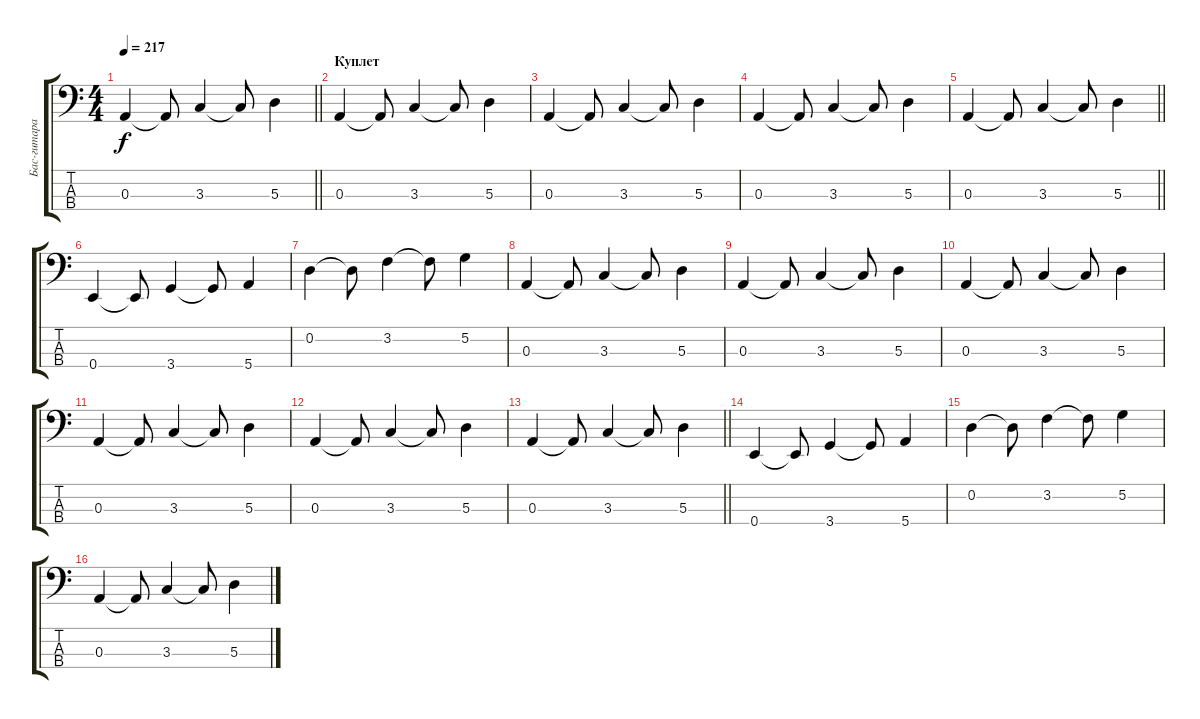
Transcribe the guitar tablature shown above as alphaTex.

\track ("Бас-гитара" "Бас-гитара") {instrument electricbassfinger}
\staff {score tabs}
\tuning (G2 D2 A1 E1) {hide}
\ts (4 4)
\tempo 217
\clef f4
\barLineRight lightlight
\ks c
0.3.4{dy f} 0.3{t}.8 3.3.4 3.3{t}.8 5.3.4 |
\section ("" "Куплет")
0.3.4 0.3{t}.8 3.3.4 3.3{t}.8 5.3.4 |
0.3.4 0.3{t}.8 3.3.4 3.3{t}.8 5.3.4 |
0.3.4 0.3{t}.8 3.3.4 3.3{t}.8 5.3.4 |
\barLineRight lightlight
0.3.4 0.3{t}.8 3.3.4 3.3{t}.8 5.3.4 |
0.4.4 0.4{t}.8 3.4.4 3.4{t}.8 5.4.4 |
0.2.4 0.2{t}.8 3.2.4 3.2{t}.8 5.2.4 |
0.3.4 0.3{t}.8 3.3.4 3.3{t}.8 5.3.4 |
0.3.4 0.3{t}.8 3.3.4 3.3{t}.8 5.3.4 |
0.3.4 0.3{t}.8 3.3.4 3.3{t}.8 5.3.4 |
0.3.4 0.3{t}.8 3.3.4 3.3{t}.8 5.3.4 |
0.3.4 0.3{t}.8 3.3.4 3.3{t}.8 5.3.4 |
\barLineRight lightlight
0.3.4 0.3{t}.8 3.3.4 3.3{t}.8 5.3.4 |
0.4.4 0.4{t}.8 3.4.4 3.4{t}.8 5.4.4 |
0.2.4 0.2{t}.8 3.2.4 3.2{t}.8 5.2.4 |
0.3.4 0.3{t}.8 3.3.4 3.3{t}.8 5.3.4
